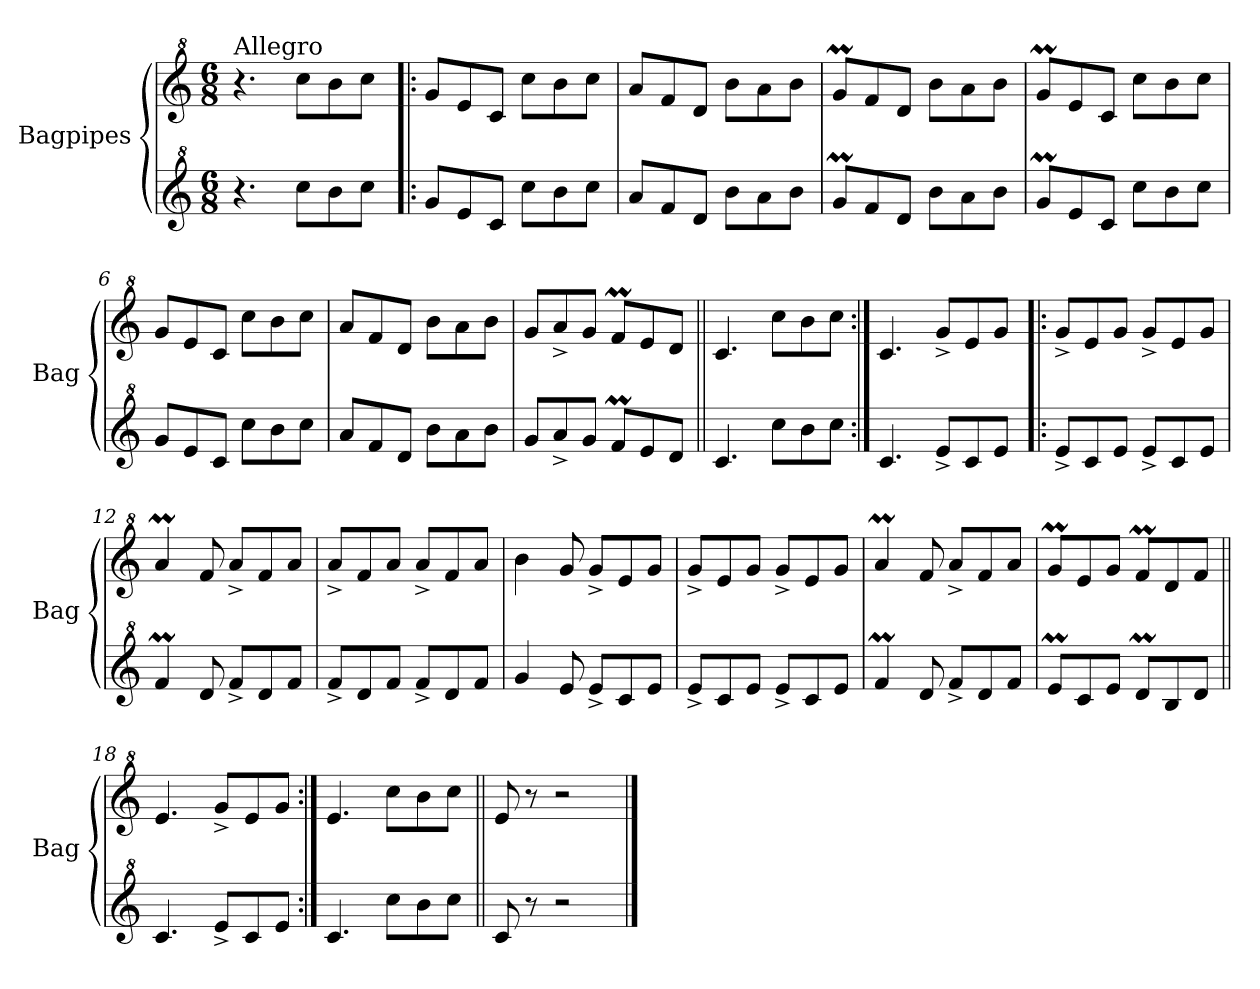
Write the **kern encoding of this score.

**kern	**kern
*part2	*part1
*staff2	*staff1
*I"Bagpipes	*I"Bagpipes
*I'Bag	*I'Bag
*clefG^2	*clefG^2
*k[]	*k[]
*C:	*C:
*M6/8	*M6/8
=1	=1
!	!LO:TX:a:t=Allegro
4.r	4.r
8ccc\L	8ccc\L
8bb\	8bb\
8ccc\J	8ccc\J
=2!|:	=2!|:
8gg/L	8gg/L
8ee/	8ee/
8cc/J	8cc/J
8ccc\L	8ccc\L
8bb\	8bb\
8ccc\J	8ccc\J
=3	=3
8aa/L	8aa/L
8ff/	8ff/
8dd/J	8dd/J
8bb\L	8bb\L
8aa\	8aa\
8bb\J	8bb\J
=4	=4
8ggM/L	8ggM/L
8ff/	8ff/
8dd/J	8dd/J
8bb\L	8bb\L
8aa\	8aa\
8bb\J	8bb\J
=5	=5
8ggM/L	8ggM/L
8ee/	8ee/
8cc/J	8cc/J
8ccc\L	8ccc\L
8bb\	8bb\
8ccc\J	8ccc\J
=6	=6
8gg/L	8gg/L
8ee/	8ee/
8cc/J	8cc/J
8ccc\L	8ccc\L
8bb\	8bb\
8ccc\J	8ccc\J
!!LO:LB:g=z
=7	=7
8aa/L	8aa/L
8ff/	8ff/
8dd/J	8dd/J
8bb\L	8bb\L
8aa\	8aa\
8bb\J	8bb\J
=8	=8
8gg/L	8gg/L
8aa^/	8aa^/
8gg/J	8gg/J
8ffM/L	8ffM/L
8ee/	8ee/
8dd/J	8dd/J
=9||	=9||
4.cc/	4.cc/
8ccc\L	8ccc\L
8bb\	8bb\
8ccc\J	8ccc\J
=10:|!	=10:|!
4.cc/	4.cc/
8ee^/L	8gg^/L
8cc/	8ee/
8ee/J	8gg/J
=11!|:	=11!|:
8ee^/L	8gg^/L
8cc/	8ee/
8ee/J	8gg/J
8ee^/L	8gg^/L
8cc/	8ee/
8ee/J	8gg/J
=12	=12
4ffM/	4aaM/
8dd/	8ff/
8ff^/L	8aa^/L
8dd/	8ff/
8ff/J	8aa/J
!!LO:LB:g=z
=13	=13
8ff^/L	8aa^/L
8dd/	8ff/
8ff/J	8aa/J
8ff^/L	8aa^/L
8dd/	8ff/
8ff/J	8aa/J
=14	=14
4gg/	4bb\
8ee/	8gg/
8ee^/L	8gg^/L
8cc/	8ee/
8ee/J	8gg/J
=15	=15
8ee^/L	8gg^/L
8cc/	8ee/
8ee/J	8gg/J
8ee^/L	8gg^/L
8cc/	8ee/
8ee/J	8gg/J
=16	=16
4ffM/	4aaM/
8dd/	8ff/
8ff^/L	8aa^/L
8dd/	8ff/
8ff/J	8aa/J
=17	=17
8eem/L	8ggM/L
8cc/	8ee/
8ee/J	8gg/J
8ddM/L	8ffM/L
8b/	8dd/
8dd/J	8ff/J
=18||	=18||
4.cc/	4.ee/
8ee^/L	8gg^/L
8cc/	8ee/
8ee/J	8gg/J
=19:|!	=19:|!
4.cc/	4.ee/
8ccc\L	8ccc\L
8bb\	8bb\
8ccc\J	8ccc\J
!!LO:LB:g=z
=20||	=20||
8cc/	8ee/
8r	8r
2r	2r
==	==
*-	*-
